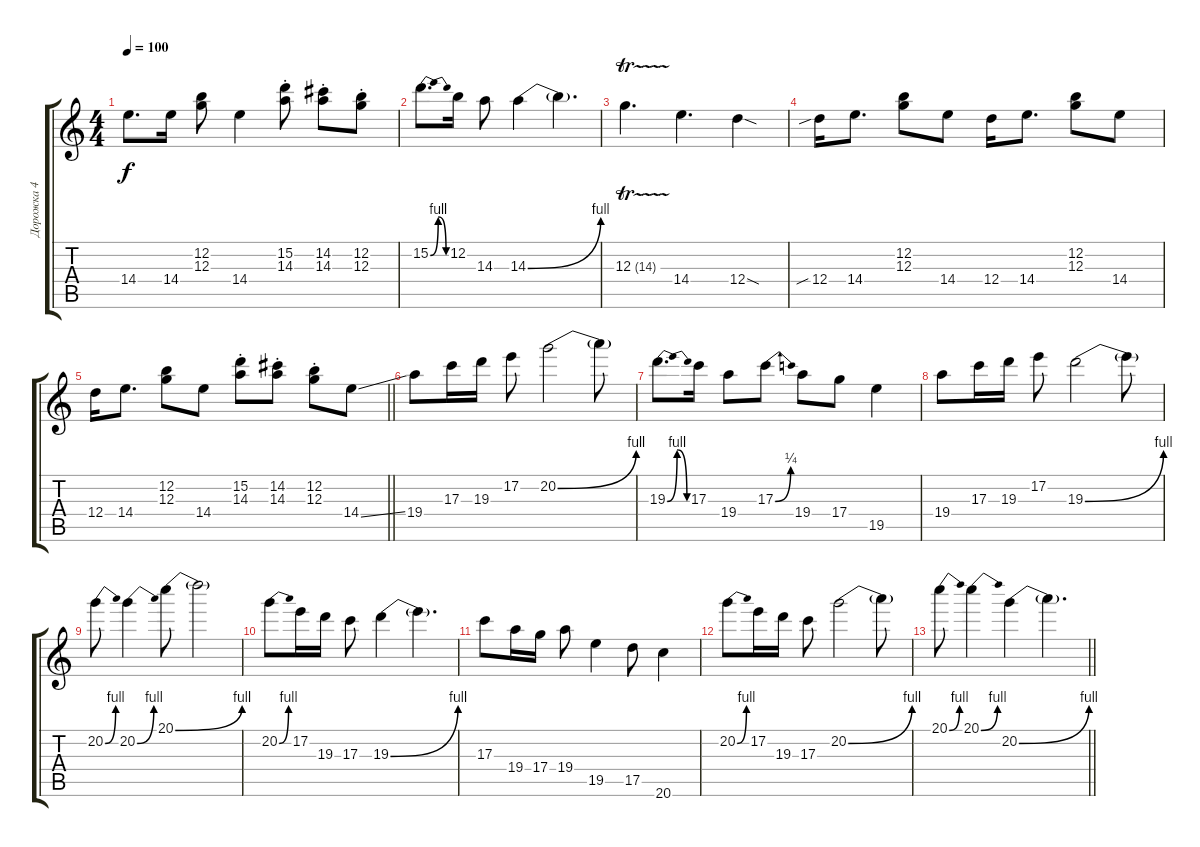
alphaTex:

\track ("Дорожка 4" "Дорожка 4") {instrument distortionguitar}
\staff {score tabs}
\tuning (E4 B3 G3 D3 A2 E2) {hide}
\ts (4 4)
\tempo 100
\clef g2
\ks c
14.4.8{d dy f} 14.4.16 (12.2 12.3).8 14.4.4 (15.2{st} 14.3{st}).8 (14.2{st} 14.3{st}).8 (12.2{st} 12.3{st}).8 |
15.2{be (bendrelease 0 0 15 4 45 4 60 0)}.8{d} 12.2.16 14.3.8 14.3{be (bend 0 0 60 4)}.4 14.3{t}.4{d} |
12.3{tr (14 32)}.4{d} 14.4.4{d} 12.4{sod}.4 |
12.4{sib}.16 14.4.8{d} (12.2 12.3).8 14.4.8 12.4.16 14.4.8{d} (12.2 12.3).8 14.4.8 |
\barLineRight lightlight
12.4.16 14.4.8{d} (12.2 12.3).8 14.4.8 (15.2{st} 14.3{st}).8 (14.2{st} 14.3{st}).8 (12.2{st} 12.3{st}).8 14.4{ss}.8 |
19.4.8 17.3.16 19.3.16 17.2.8 20.2{be (bend 0 0 60 4)}.2 20.2{t}.8 |
19.3{be (bendrelease 0 0 15 4 45 4 60 0)}.8{d} 17.3.16 19.4.8 17.3{be (bend 0 0 60 1)}.8 19.4.8 17.4.8 19.5.4 |
19.4.8 17.3.16 19.3.16 17.2.8 19.3{be (bend 0 0 60 4)}.2 19.3{t}.8 |
20.2{be (bend 0 0 60 4)}.8 20.2{be (bend 0 0 60 4)}.4 20.1{be (bend 0 0 60 4)}.8 20.1{t}.2 |
20.2{be (bend 0 0 60 4)}.8 17.2.16 19.3.16 17.3.8 19.3{be (bend 0 0 60 4)}.4 19.3{t}.4{d} |
17.3.8 19.4.16 17.4.16 19.4.8 19.5.4 17.5.8 20.6.4 |
20.2{be (bend 0 0 60 4)}.8 17.2.16 19.3.16 17.3.8 20.2{be (bend 0 0 60 4)}.2 20.2{t}.8 |
\barLineRight lightlight
20.1{be (bend 0 0 60 4)}.8 20.1{be (bend 0 0 60 4)}.4 20.2{be (bend 0 0 60 4)}.4 20.2{t}.4{d}
